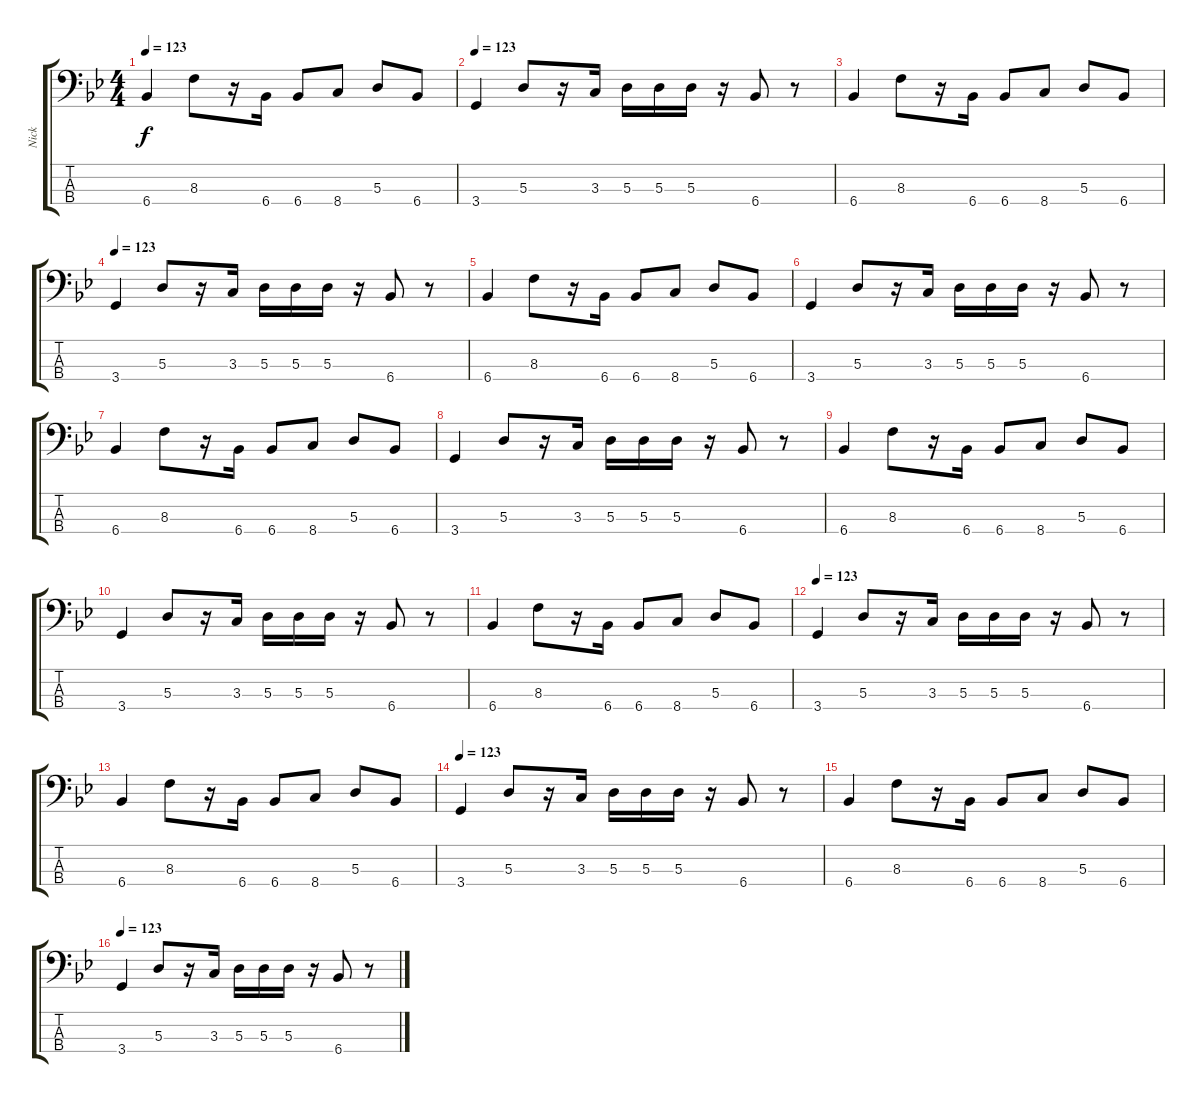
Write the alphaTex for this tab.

\track ("Nick" "Nick") {instrument electricbassfinger}
\staff {score tabs}
\tuning (G2 D2 A1 E1) {hide}
\ts (4 4)
\tempo 123
\clef f4
\ks bb
6.4.4{dy f} 8.3.8 r.16 6.4.16 6.4.8 8.4.8 5.3.8 6.4.8 |
\tempo 123
3.4.4 5.3.8 r.16 3.3.16 5.3.16 5.3.16 5.3.16 r.16 6.4.8 r.8 |
6.4.4 8.3.8 r.16 6.4.16 6.4.8 8.4.8 5.3.8 6.4.8 |
\tempo 123
3.4.4 5.3.8 r.16 3.3.16 5.3.16 5.3.16 5.3.16 r.16 6.4.8 r.8 |
6.4.4 8.3.8 r.16 6.4.16 6.4.8 8.4.8 5.3.8 6.4.8 |
3.4.4 5.3.8 r.16 3.3.16 5.3.16 5.3.16 5.3.16 r.16 6.4.8 r.8 |
6.4.4 8.3.8 r.16 6.4.16 6.4.8 8.4.8 5.3.8 6.4.8 |
3.4.4 5.3.8 r.16 3.3.16 5.3.16 5.3.16 5.3.16 r.16 6.4.8 r.8 |
6.4.4 8.3.8 r.16 6.4.16 6.4.8 8.4.8 5.3.8 6.4.8 |
3.4.4 5.3.8 r.16 3.3.16 5.3.16 5.3.16 5.3.16 r.16 6.4.8 r.8 |
6.4.4 8.3.8 r.16 6.4.16 6.4.8 8.4.8 5.3.8 6.4.8 |
\tempo 123
3.4.4 5.3.8 r.16 3.3.16 5.3.16 5.3.16 5.3.16 r.16 6.4.8 r.8 |
6.4.4 8.3.8 r.16 6.4.16 6.4.8 8.4.8 5.3.8 6.4.8 |
\tempo 123
3.4.4 5.3.8 r.16 3.3.16 5.3.16 5.3.16 5.3.16 r.16 6.4.8 r.8 |
6.4.4 8.3.8 r.16 6.4.16 6.4.8 8.4.8 5.3.8 6.4.8 |
\tempo 123
3.4.4 5.3.8 r.16 3.3.16 5.3.16 5.3.16 5.3.16 r.16 6.4.8 r.8
